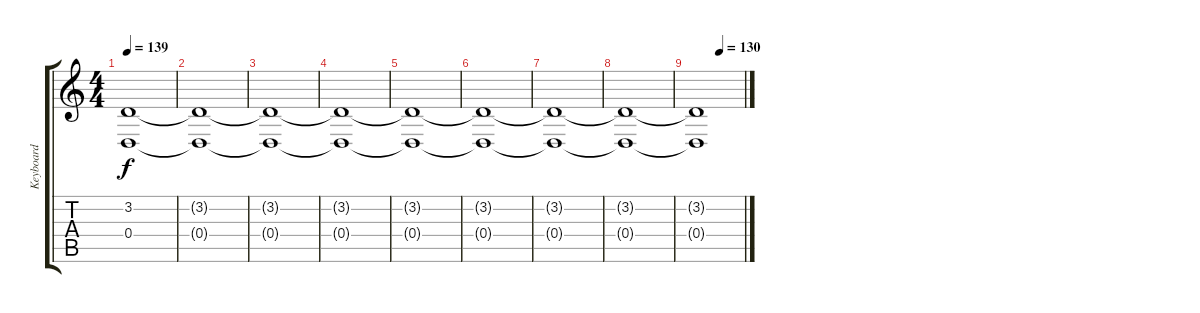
\track ("Keyboard" "Keyboard") {instrument pad2warm}
\staff {score tabs}
\tuning (E4 B3 G3 D3 A2 E2) {hide}
\ts (4 4)
\tempo 139
\clef g2
\ks c
(3.2{t} 0.4{t}).1{dy f} |
(3.2{t} 0.4{t}).1 |
(3.2{t} 0.4{t}).1 |
(3.2{t} 0.4{t}).1 |
(3.2{t} 0.4{t}).1 |
(3.2{t} 0.4{t}).1 |
(3.2{t} 0.4{t}).1 |
(3.2{t} 0.4{t}).1 |
\tempo (130 0.5)
(3.2{t} 0.4{t}).1
